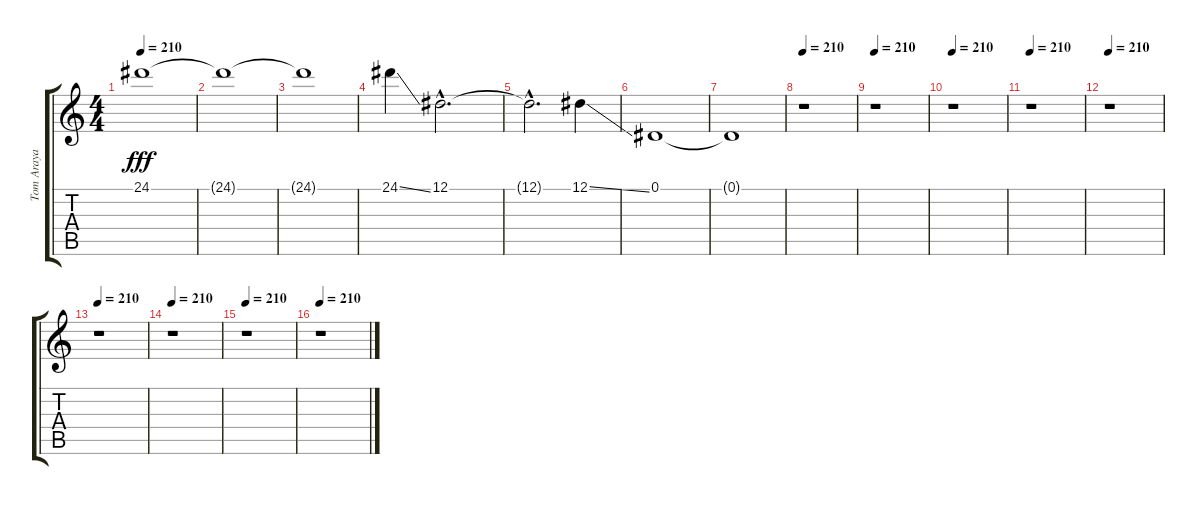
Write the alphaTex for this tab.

\track ("Tom Araya" "Tom Araya") {instrument gunshot}
\staff {score tabs}
\tuning (Eb4 Bb3 Gb3 Db3 Ab2 Eb2) {hide}
\ts (4 4)
\tempo 210
\clef g2
\ks c
24.1.1{dy fff instrument tangoaccordion} |
24.1{t}.1 |
24.1{t}.1 |
24.1{ss}.4 12.1{hac}.2{d} |
12.1{hac t}.2{d} 12.1{ss}.4 |
0.1.1 |
0.1{t}.1 |
\tempo 210
r.1 |
\tempo 210
r.1 |
\tempo 210
r.1 |
\tempo 210
r.1 |
\tempo 210
r.1 |
\tempo 210
r.1 |
\tempo 210
r.1 |
\tempo 210
r.1 |
\tempo 210
r.1
